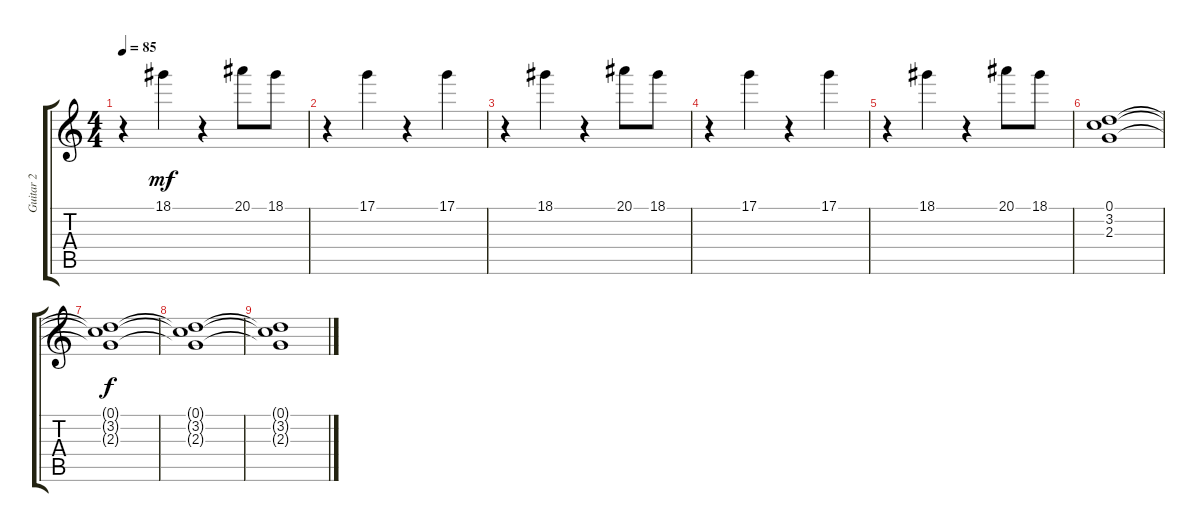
\track ("Guitar 2" "Guitar 2") {instrument distortionguitar}
\staff {score tabs}
\tuning (D4 A3 F3 C3 G2 C2) {hide}
\ts (4 4)
\tempo 85
\clef g2
\ks c
r.4{dy mf} 18.1.4 r.4 20.1.8 18.1.8 |
r.4 17.1.4 r.4 17.1.4 |
r.4 18.1.4 r.4 20.1.8 18.1.8 |
r.4 17.1.4 r.4 17.1.4 |
r.4 18.1.4 r.4 20.1.8 18.1.8 |
(0.1 3.2 2.3).1 |
(0.1{t} 3.2{t} 2.3{t}).1{dy f} |
(0.1{t} 3.2{t} 2.3{t}).1 |
(0.1{t} 3.2{t} 2.3{t}).1
